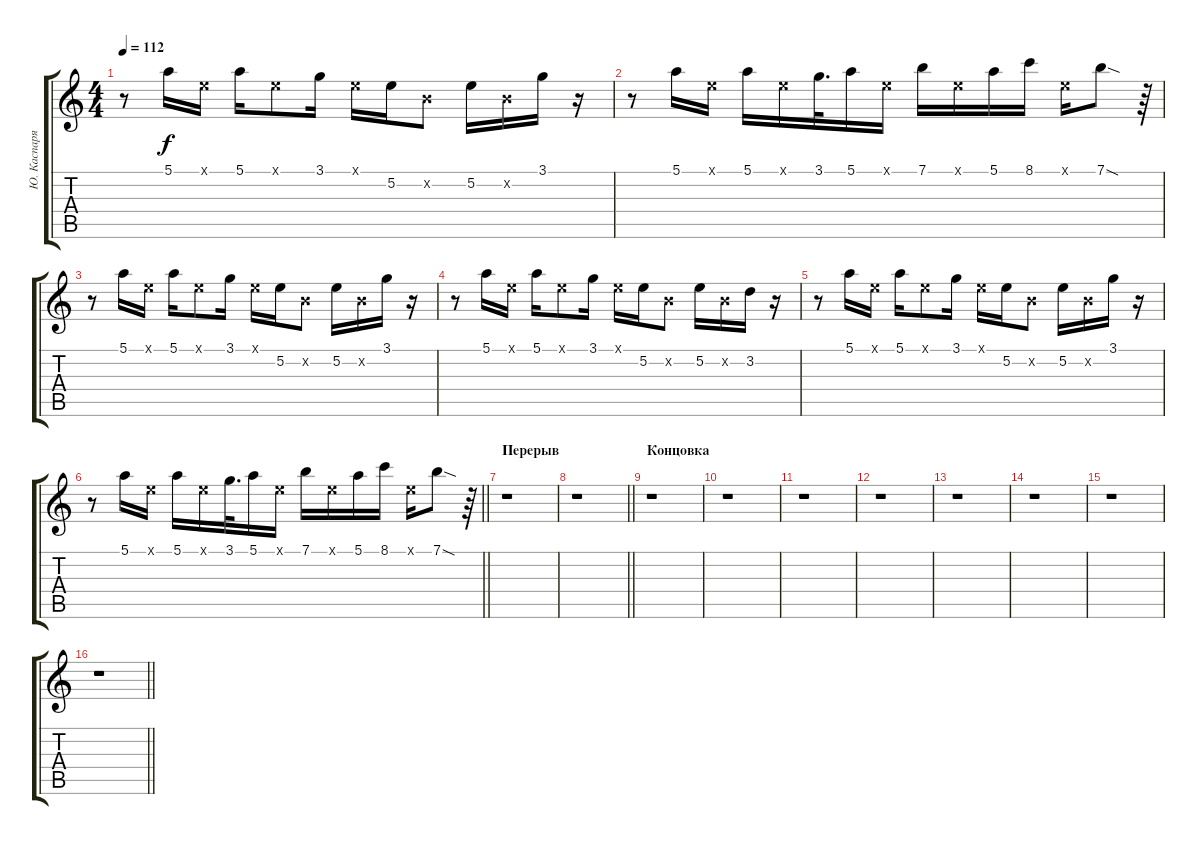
\track ("Ю. Каспарян (доп. гитара)" "Ю. Каспаря") {instrument overdrivenguitar}
\staff {score tabs}
\tuning (E4 B3 G3 D3 A2 E2) {hide}
\ts (4 4)
\tempo 112
\clef g2
\ks c
r.8{dy f} 5.1.16 0.1{x}.16 5.1.16 0.1{x}.8 3.1.16 0.1{x}.16 5.2.16 0.2{x}.8 5.2.16 0.2{x}.16 3.1.16 r.16 |
r.8 5.1.16 0.1{x}.16 5.1.16 0.1{x}.16 3.1.32{d} 5.1.16 0.1{x}.16 7.1.16 0.1{x}.16 5.1.16 8.1.16 0.1{x}.16 7.1{sod}.8 r.64 |
r.8 5.1.16 0.1{x}.16 5.1.16 0.1{x}.8 3.1.16 0.1{x}.16 5.2.16 0.2{x}.8 5.2.16 0.2{x}.16 3.1.16 r.16 |
r.8 5.1.16 0.1{x}.16 5.1.16 0.1{x}.8 3.1.16 0.1{x}.16 5.2.16 0.2{x}.8 5.2.16 0.2{x}.16 3.2.16 r.16 |
r.8 5.1.16 0.1{x}.16 5.1.16 0.1{x}.8 3.1.16 0.1{x}.16 5.2.16 0.2{x}.8 5.2.16 0.2{x}.16 3.1.16 r.16 |
\barLineRight lightlight
r.8 5.1.16 0.1{x}.16 5.1.16 0.1{x}.16 3.1.32{d} 5.1.16 0.1{x}.16 7.1.16 0.1{x}.16 5.1.16 8.1.16 0.1{x}.16 7.1{sod}.8 r.64 |
\section ("" "Перерыв")
r.1 |
\barLineRight lightlight
r.1 |
\section ("" "Концовка")
r.1 |
r.1 |
r.1 |
r.1 |
r.1 |
r.1 |
r.1 |
\barLineRight lightlight
r.1
